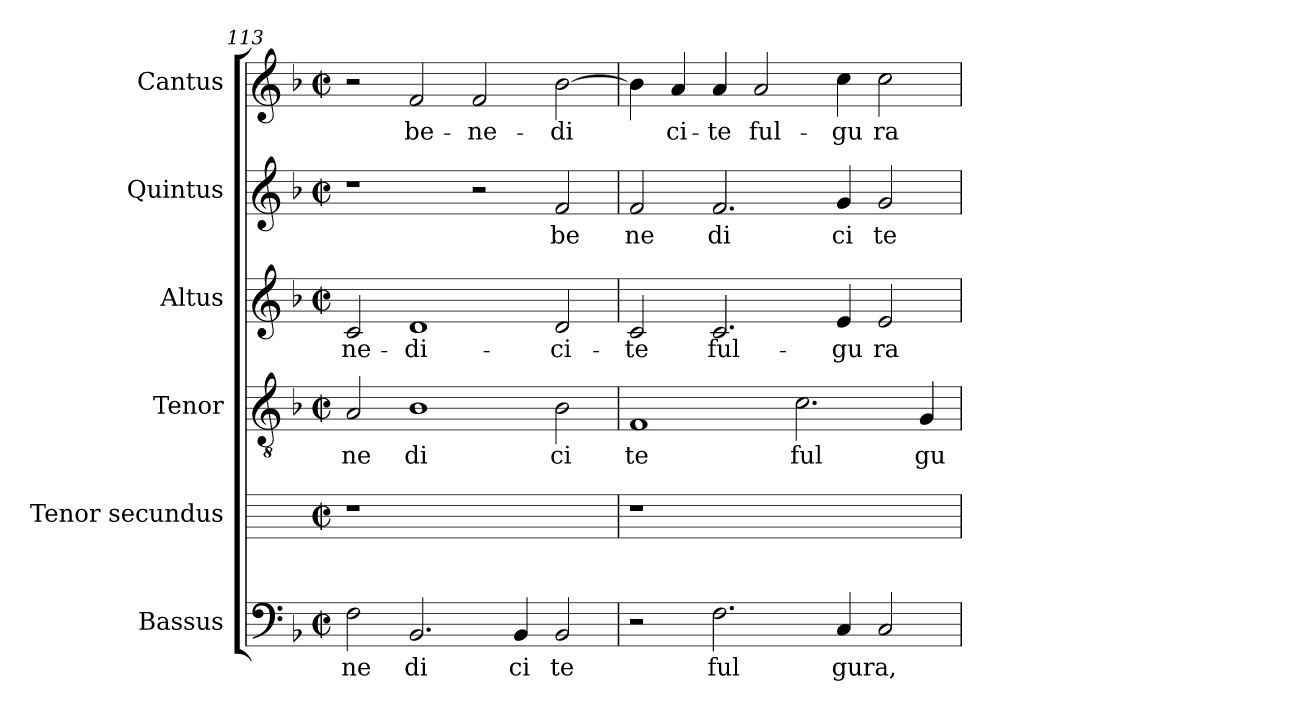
**kern	**text	**kern	**kern	**text	**kern	**text	**kern	**text	**kern	**text
*part6	*part6	*part5	*part4	*part4	*part3	*part3	*part2	*part2	*part1	*part1
*staff6	*staff6	*staff5	*staff4	*staff4	*staff3	*staff3	*staff2	*staff2	*staff1	*staff1
*I"Bassus	*	*I"Tenor  secundus	*I"Tenor	*	*I"Altus	*	*I"Quintus	*	*I"Cantus	*
*I'B	*	*	*I'T	*	*I'A	*	*I'Q	*	*I'C	*
*clefF4	*	*	*clefGv2	*	*clefG2	*	*clefG2	*	*clefG2	*
*k[b-]	*	*k[]	*k[b-]	*	*k[b-]	*	*k[b-]	*	*k[b-]	*
*F:	*	*C:	*F:	*	*F:	*	*F:	*	*F:	*
*M2/2	*	*M2/2	*M2/2	*	*M2/2	*	*M2/2	*	*M2/2	*
*met(c|)	*	*met(c|)	*met(c|)	*	*met(c|)	*	*met(c|)	*	*met(c|)	*
=113	=113	=113	=113	=113	=113	=113	=113	=113	=113	=113
!	!LO:LY:b:cj	!	!	!LO:LY:b:cj	!	!LO:LY:b:cj	!	!	!	!
2F\	ne	1r	2A/	ne	2c/	-ne-	1r	.	2r	.
!	!LO:LY:b:cj	!	!	!LO:LY:b:cj	!	!LO:LY:b:cj	!	!	!	!LO:LY:b:cj
2.BB-/	di	.	1B-	di	1d	-di-	.	.	2f/	be-
!	!	!	!	!	!	!	!	!	!	!LO:LY:b:cj
.	.	1ryy	.	.	.	.	2r	.	2f/	-ne-
!	!LO:LY:b:cj	!	!	!	!	!	!	!	!	!
4BB-/	ci	.	.	.	.	.	.	.	.	.
!	!LO:LY:b:cj	!	!	!LO:LY:b:cj	!	!LO:LY:b:cj	!	!LO:LY:b:cj	!	!LO:LY:b:cj
2BB-/	te	.	2B-\	ci	2d/	-ci-	2f/	be	[>2b-\	-di-
=114	=114	=114	=114	=114	=114	=114	=114	=114	=114	=114
!	!	!	!	!LO:LY:b:cj	!	!LO:LY:b:cj	!	!LO:LY:b:cj	!	!LO:LY:b:cj
2r	.	1r	1F	te	2c/	-te	2f/	ne	4b-\]	--
!	!	!	!	!	!	!	!	!	!	!LO:LY:b:cj
.	.	.	.	.	.	.	.	.	4a/	-ci-
!	!LO:LY:b:cj	!	!	!	!	!LO:LY:b:cj	!	!LO:LY:b:cj	!	!LO:LY:b:cj
2.F\	ful	.	.	.	2.c/	ful-	2.f/	di	4a/	-te
!	!	!	!	!	!	!	!	!	!	!LO:LY:b:cj
.	.	.	.	.	.	.	.	.	2a/	ful-
!	!	!	!	!LO:LY:b:cj	!	!	!	!	!	!
.	.	1ryy	2.c\	ful	.	.	.	.	.	.
!	!LO:LY:b:cj	!	!	!	!	!LO:LY:b:cj	!	!LO:LY:b:cj	!	!LO:LY:b:cj
4C/	gura,	.	.	.	4e/	-gu	4g/	ci	4cc\	-gu
!	!LO:LY:b:cj	!	!	!	!	!LO:LY:b:cj	!	!LO:LY:b:cj	!	!LO:LY:b:cj
2C/	.	.	.	.	2e/	ra	2g/	te	2cc\	ra
!	!	!	!	!LO:LY:b:cj	!	!	!	!	!	!
.	.	.	4G/	gu	.	.	.	.	.	.
=	=	=	=	=	=	=	=	=	=	=
*-	*-	*-	*-	*-	*-	*-	*-	*-	*-	*-
